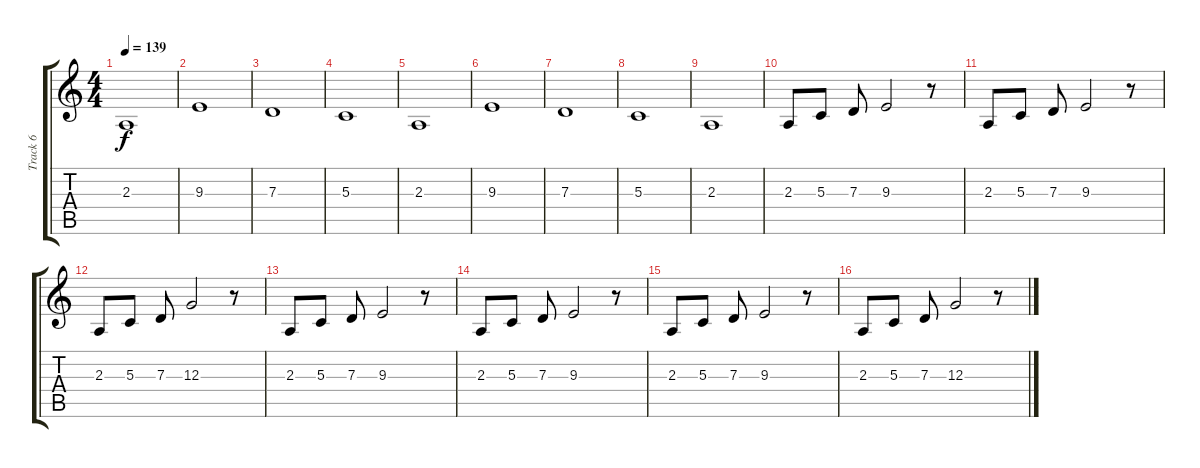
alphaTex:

\track ("Track 6" "Track 6") {instrument brightacousticpiano}
\staff {score tabs}
\tuning (E4 B3 G3 D3 A2 E2) {hide}
\ts (4 4)
\tempo 139
\clef g2
\ks c
2.3.1{dy f} |
9.3.1 |
7.3.1 |
5.3.1 |
2.3.1 |
9.3.1 |
7.3.1 |
5.3.1 |
2.3.1 |
2.3.8 5.3.8 7.3.8 9.3.2 r.8 |
2.3.8 5.3.8 7.3.8 9.3.2 r.8 |
2.3.8 5.3.8 7.3.8 12.3.2 r.8 |
2.3.8 5.3.8 7.3.8 9.3.2 r.8 |
2.3.8 5.3.8 7.3.8 9.3.2 r.8 |
2.3.8 5.3.8 7.3.8 9.3.2 r.8 |
2.3.8 5.3.8 7.3.8 12.3.2 r.8
